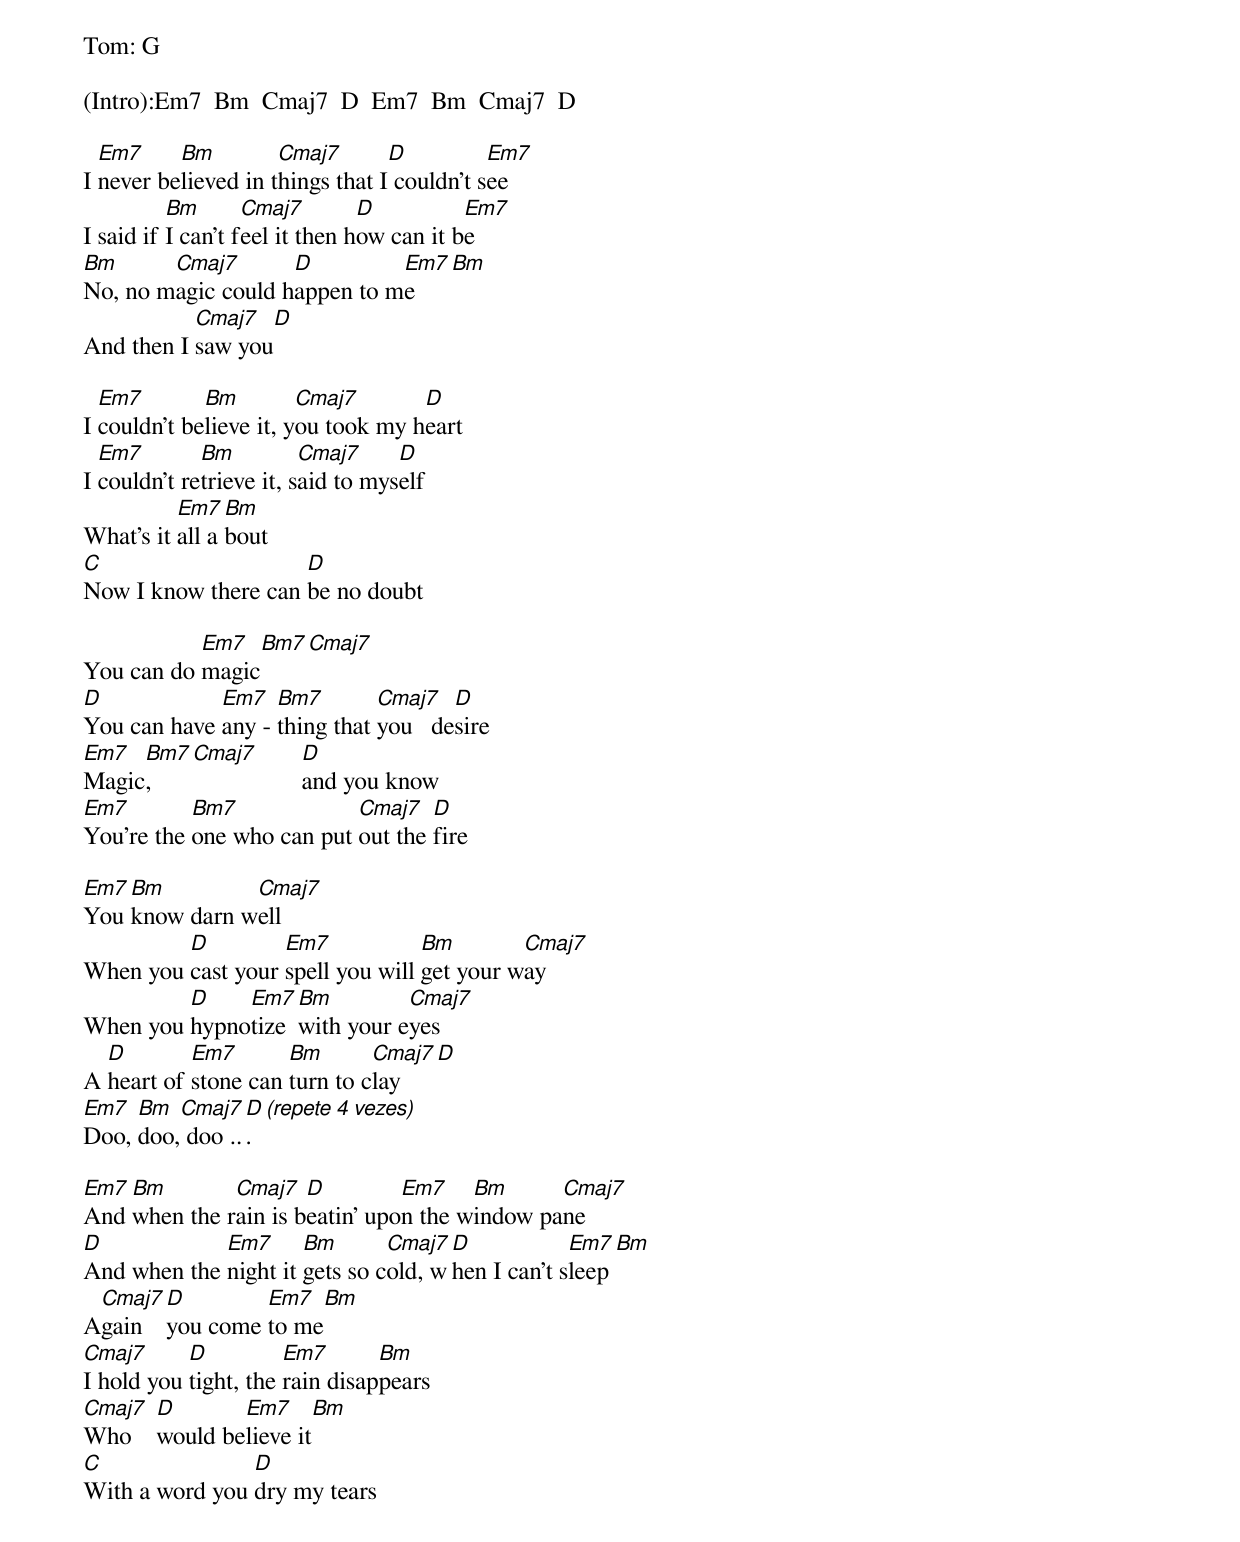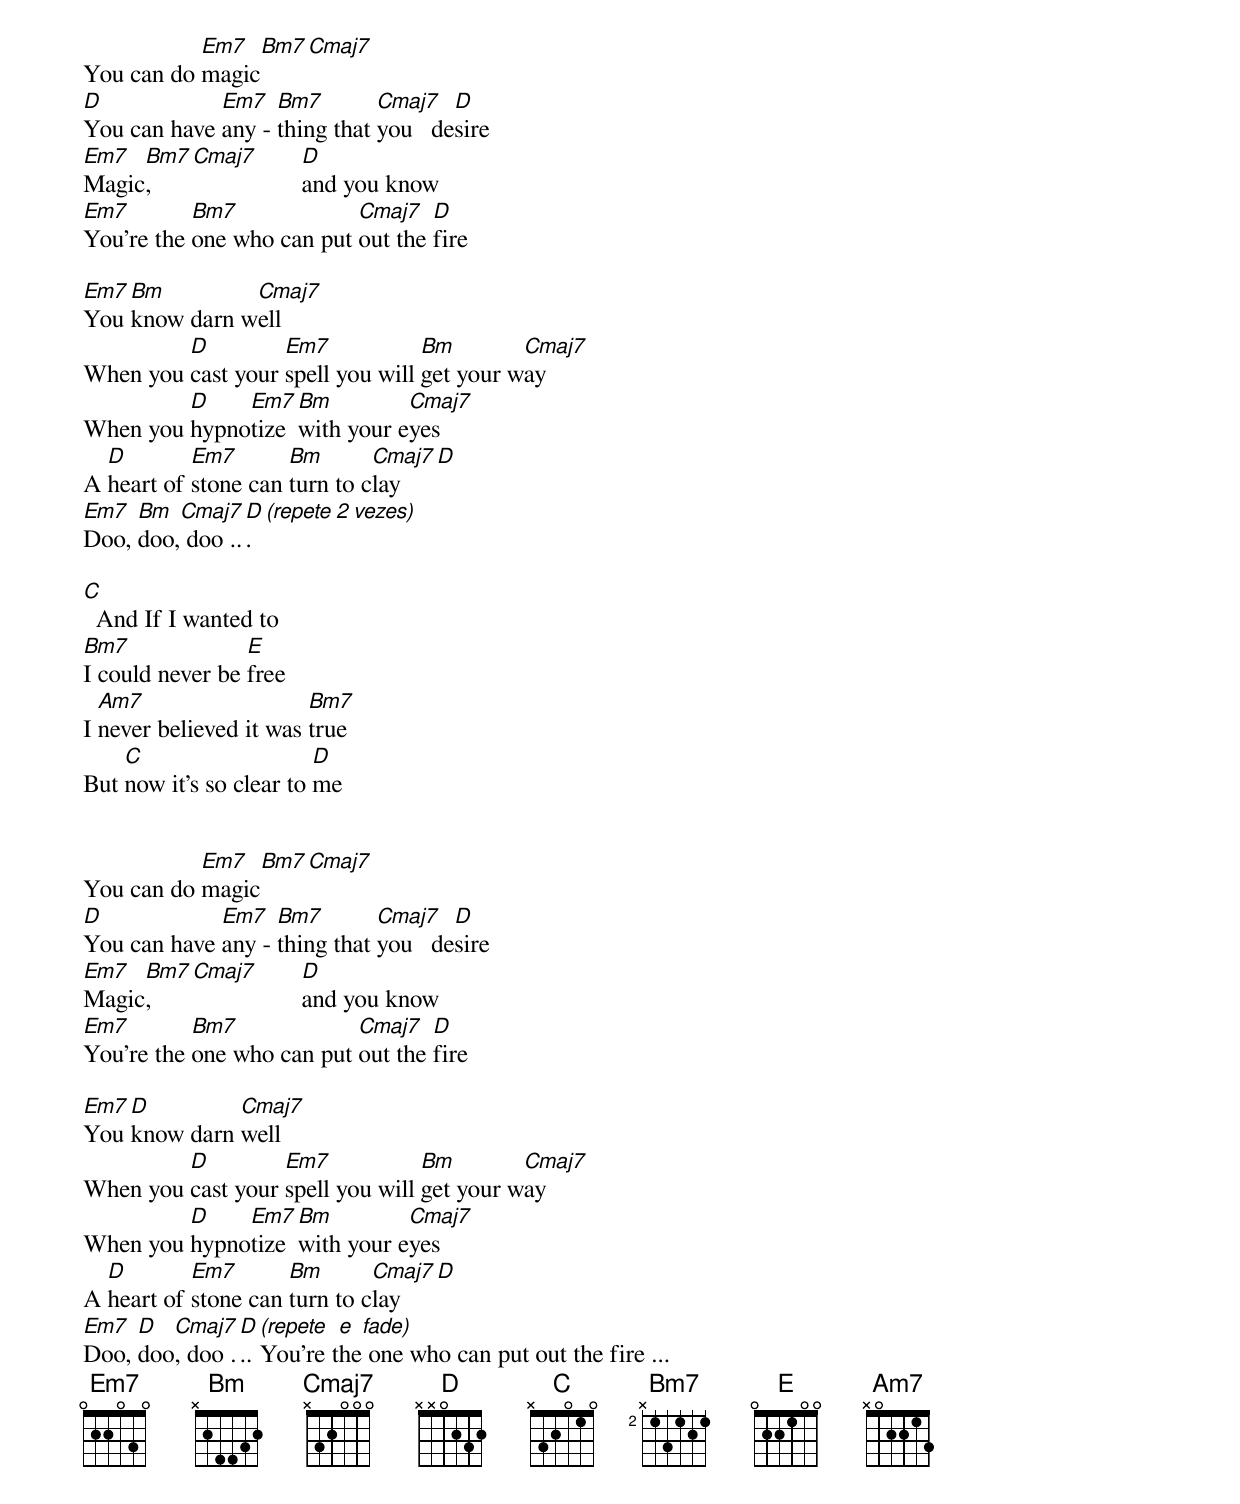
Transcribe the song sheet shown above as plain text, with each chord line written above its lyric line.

Tom: G

(Intro):Em7  Bm  Cmaj7  D  Em7  Bm  Cmaj7  D

  Em7     Bm         Cmaj7       D          Em7
I never believed in things that I couldn't see
          Bm       Cmaj7        D          Em7
I said if I can't feel it then how can it be
Bm      Cmaj7       D         Em7  Bm
No, no magic could happen to me
           Cmaj7  D
And then I saw you

  Em7        Bm         Cmaj7       D
I couldn't believe it, you took my heart
  Em7        Bm          Cmaj7     D
I couldn't retrieve it, said to myself
          Em7  Bm
What's it all about
C                    D
Now I know there can be no doubt

           Em7   Bm7  Cmaj7
You can do magic
D            Em7   Bm7        Cmaj7   D
You can have any - thing that you   desire
Em7  Bm7  Cmaj7  D
Magic,           and you know
Em7        Bm7             Cmaj7   D
You're the one who can put out the fire

Em7 Bm         Cmaj7
You know darn well
         D         Em7            Bm        Cmaj7
When you cast your spell you will get your way
         D    Em7  Bm         Cmaj7
When you hypnotize with your eyes
  D        Em7       Bm       Cmaj7  D
A heart of stone can turn to clay
Em7  Bm  Cmaj7  D  (repete 4 vezes)
Doo, doo, doo ...

Em7 Bm        Cmaj7   D         Em7    Bm      Cmaj7
And when the rain is beatin' upon the window pane
D            Em7      Bm       Cmaj7 D            Em7   Bm
And when the night it gets so cold, when I can't sleep
 Cmaj7  D        Em7   Bm
Again   you come to me
Cmaj7      D          Em7       Bm
I hold you tight, the rain disappears
Cmaj7  D       Em7      Bm
Who    would believe it
C               D
With a word you dry my tears


           Em7   Bm7  Cmaj7
You can do magic
D            Em7   Bm7        Cmaj7   D
You can have any - thing that you   desire
Em7  Bm7  Cmaj7  D
Magic,           and you know
Em7        Bm7             Cmaj7   D
You're the one who can put out the fire

Em7 Bm         Cmaj7
You know darn well
         D         Em7            Bm        Cmaj7
When you cast your spell you will get your way
         D    Em7  Bm         Cmaj7
When you hypnotize with your eyes
  D        Em7       Bm       Cmaj7  D
A heart of stone can turn to clay
Em7  Bm  Cmaj7  D  (repete 2 vezes)
Doo, doo, doo ...

C
  And If I wanted to
Bm7              E
I could never be free
  Am7                   Bm7
I never believed it was true
    C                    D
But now it's so clear to me


           Em7   Bm7  Cmaj7
You can do magic
D            Em7   Bm7        Cmaj7   D
You can have any - thing that you   desire
Em7  Bm7  Cmaj7  D
Magic,           and you know
Em7        Bm7             Cmaj7   D
You're the one who can put out the fire

Em7 D         Cmaj7
You know darn well
         D         Em7            Bm        Cmaj7
When you cast your spell you will get your way
         D    Em7  Bm         Cmaj7
When you hypnotize with your eyes
  D        Em7       Bm       Cmaj7  D
A heart of stone can turn to clay
Em7  D  Cmaj7  D  (repete e fade)
Doo, doo, doo ... You're the one who can put out the fire ...
